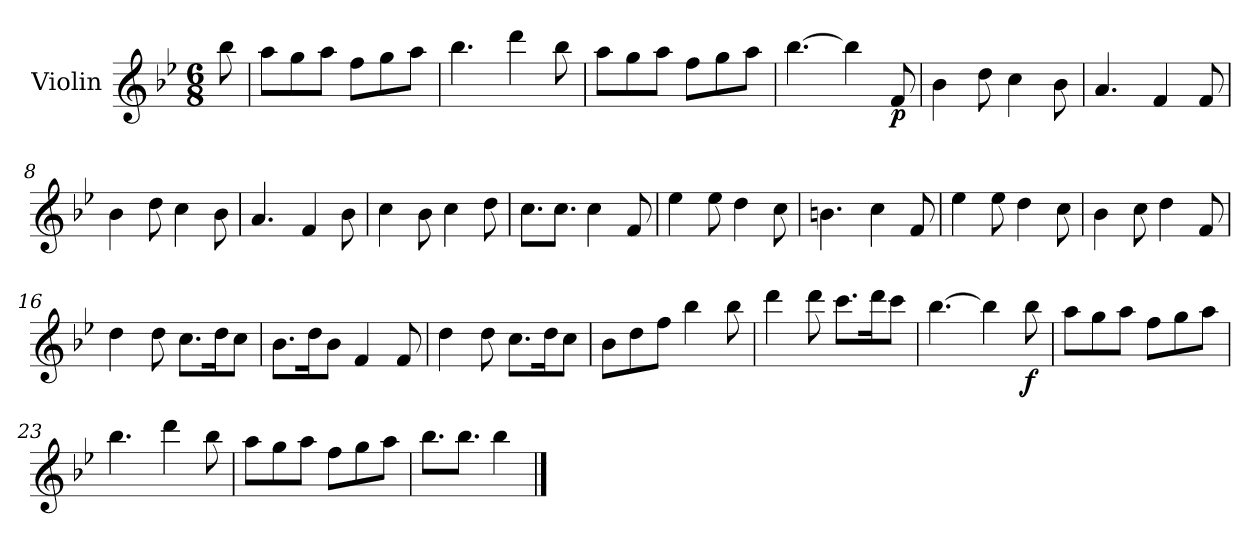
**kern	**dynam
*part1	*part1
*staff1	*staff1
*I"Violin	*
*I'Vln.	*
*clefG2	*
*k[b-e-]	*
*M6/8	*
=1	=1
8bb-\	.
=2	=2
8aa\L	.
8gg\	.
8aa\J	.
8ff\L	.
8gg\	.
8aa\J	.
=3	=3
4.bb-\	.
4ddd\	.
8bb-\	.
=4	=4
8aa\L	.
8gg\	.
8aa\J	.
8ff\L	.
8gg\	.
8aa\J	.
=5	=5
[4.bb-\	.
4bb-\]	.
!	!LO:DY:b
8f/	p
=6	=6
4b-\	.
8dd\	.
4cc\	.
8b-\	.
=7	=7
4.a/	.
4f/	.
8f/	.
!!LO:LB:g=z
=8	=8
4b-\	.
8dd\	.
4cc\	.
8b-\	.
=9	=9
4.a/	.
4f/	.
8b-\	.
=10	=10
4cc\	.
8b-\	.
4cc\	.
8dd\	.
=11	=11
8.cc\L	.
8.cc\J	.
4cc\	.
8f/	.
=12	=12
4ee-\	.
8ee-\	.
4dd\	.
8cc\	.
=13	=13
4.bn\	.
4cc\	.
8f/	.
=14	=14
4ee-\	.
8ee-\	.
4dd\	.
8cc\	.
!!LO:LB:g=z
=15	=15
4b-\	.
8cc\	.
4dd\	.
8f/	.
=16	=16
4dd\	.
8dd\	.
8.cc\L	.
16dd\k	.
8cc\J	.
=17	=17
8.b-\L	.
16dd\k	.
8b-\J	.
4f/	.
8f/	.
=18	=18
4dd\	.
8dd\	.
8.cc\L	.
16dd\k	.
8cc\J	.
=19	=19
8b-\L	.
8dd\	.
8ff\J	.
4bb-\	.
8bb-\	.
=20	=20
4ddd\	.
8ddd\	.
8.ccc\L	.
16ddd\k	.
8ccc\J	.
!!LO:LB:g=z
=21	=21
[4.bb-\	.
4bb-\]	.
!	!LO:DY:b
8bb-\	f
=22	=22
8aa\L	.
8gg\	.
8aa\J	.
8ff\L	.
8gg\	.
8aa\J	.
=23	=23
4.bb-\	.
4ddd\	.
8bb-\	.
=24	=24
8aa\L	.
8gg\	.
8aa\J	.
8ff\L	.
8gg\	.
8aa\J	.
=25	=25
8.bb-\L	.
8.bb-\J	.
4bb-\	.
==	==
*-	*-
